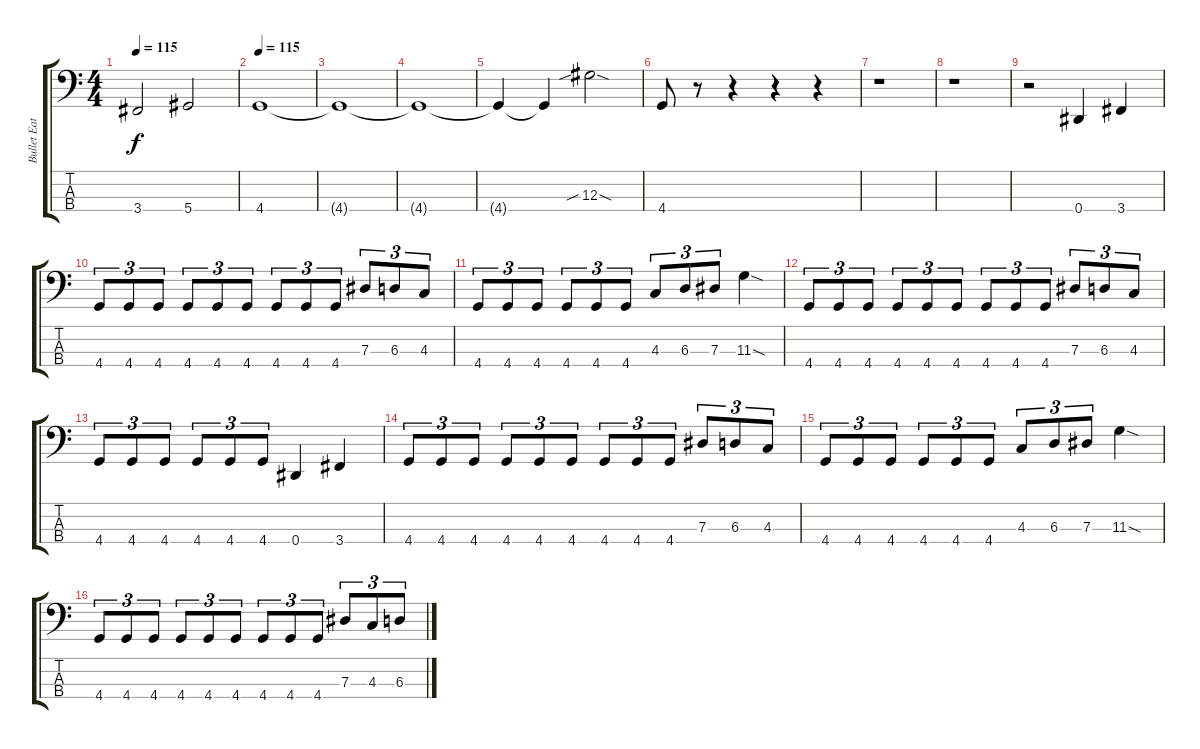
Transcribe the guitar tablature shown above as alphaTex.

\track ("Bullet Eater" "Bullet Eat") {instrument electricbasspick}
\staff {score tabs}
\tuning (Gb2 Db2 Ab1 Eb1) {hide}
\ts (4 4)
\tempo 115
\clef f4
\ks c
3.4.2{dy f} 5.4.2 |
\tempo 115
4.4.1 |
4.4{t}.1 |
4.4{t}.1 |
4.4{t}.4 4.4{t}.4 12.3{sib sod}.2 |
4.4.8 r.8 r.4 r.4 r.4 |
r.1 |
r.1 |
r.2 0.4.4 3.4.4 |
4.4.8{tu (3 2)} 4.4.8{tu (3 2)} 4.4.8{tu (3 2)} 4.4.8{tu (3 2)} 4.4.8{tu (3 2)} 4.4.8{tu (3 2)} 4.4.8{tu (3 2)} 4.4.8{tu (3 2)} 4.4.8{tu (3 2)} 7.3.8{tu (3 2)} 6.3.8{tu (3 2)} 4.3.8{tu (3 2)} |
4.4.8{tu (3 2)} 4.4.8{tu (3 2)} 4.4.8{tu (3 2)} 4.4.8{tu (3 2)} 4.4.8{tu (3 2)} 4.4.8{tu (3 2)} 4.3.8{tu (3 2)} 6.3.8{tu (3 2)} 7.3.8{tu (3 2)} 11.3{sod}.4 |
4.4.8{tu (3 2)} 4.4.8{tu (3 2)} 4.4.8{tu (3 2)} 4.4.8{tu (3 2)} 4.4.8{tu (3 2)} 4.4.8{tu (3 2)} 4.4.8{tu (3 2)} 4.4.8{tu (3 2)} 4.4.8{tu (3 2)} 7.3.8{tu (3 2)} 6.3.8{tu (3 2)} 4.3.8{tu (3 2)} |
4.4.8{tu (3 2)} 4.4.8{tu (3 2)} 4.4.8{tu (3 2)} 4.4.8{tu (3 2)} 4.4.8{tu (3 2)} 4.4.8{tu (3 2)} 0.4.4 3.4.4 |
4.4.8{tu (3 2)} 4.4.8{tu (3 2)} 4.4.8{tu (3 2)} 4.4.8{tu (3 2)} 4.4.8{tu (3 2)} 4.4.8{tu (3 2)} 4.4.8{tu (3 2)} 4.4.8{tu (3 2)} 4.4.8{tu (3 2)} 7.3.8{tu (3 2)} 6.3.8{tu (3 2)} 4.3.8{tu (3 2)} |
4.4.8{tu (3 2)} 4.4.8{tu (3 2)} 4.4.8{tu (3 2)} 4.4.8{tu (3 2)} 4.4.8{tu (3 2)} 4.4.8{tu (3 2)} 4.3.8{tu (3 2)} 6.3.8{tu (3 2)} 7.3.8{tu (3 2)} 11.3{sod}.4 |
4.4.8{tu (3 2)} 4.4.8{tu (3 2)} 4.4.8{tu (3 2)} 4.4.8{tu (3 2)} 4.4.8{tu (3 2)} 4.4.8{tu (3 2)} 4.4.8{tu (3 2)} 4.4.8{tu (3 2)} 4.4.8{tu (3 2)} 7.3.8{tu (3 2)} 4.3.8{tu (3 2)} 6.3.8{tu (3 2)}
